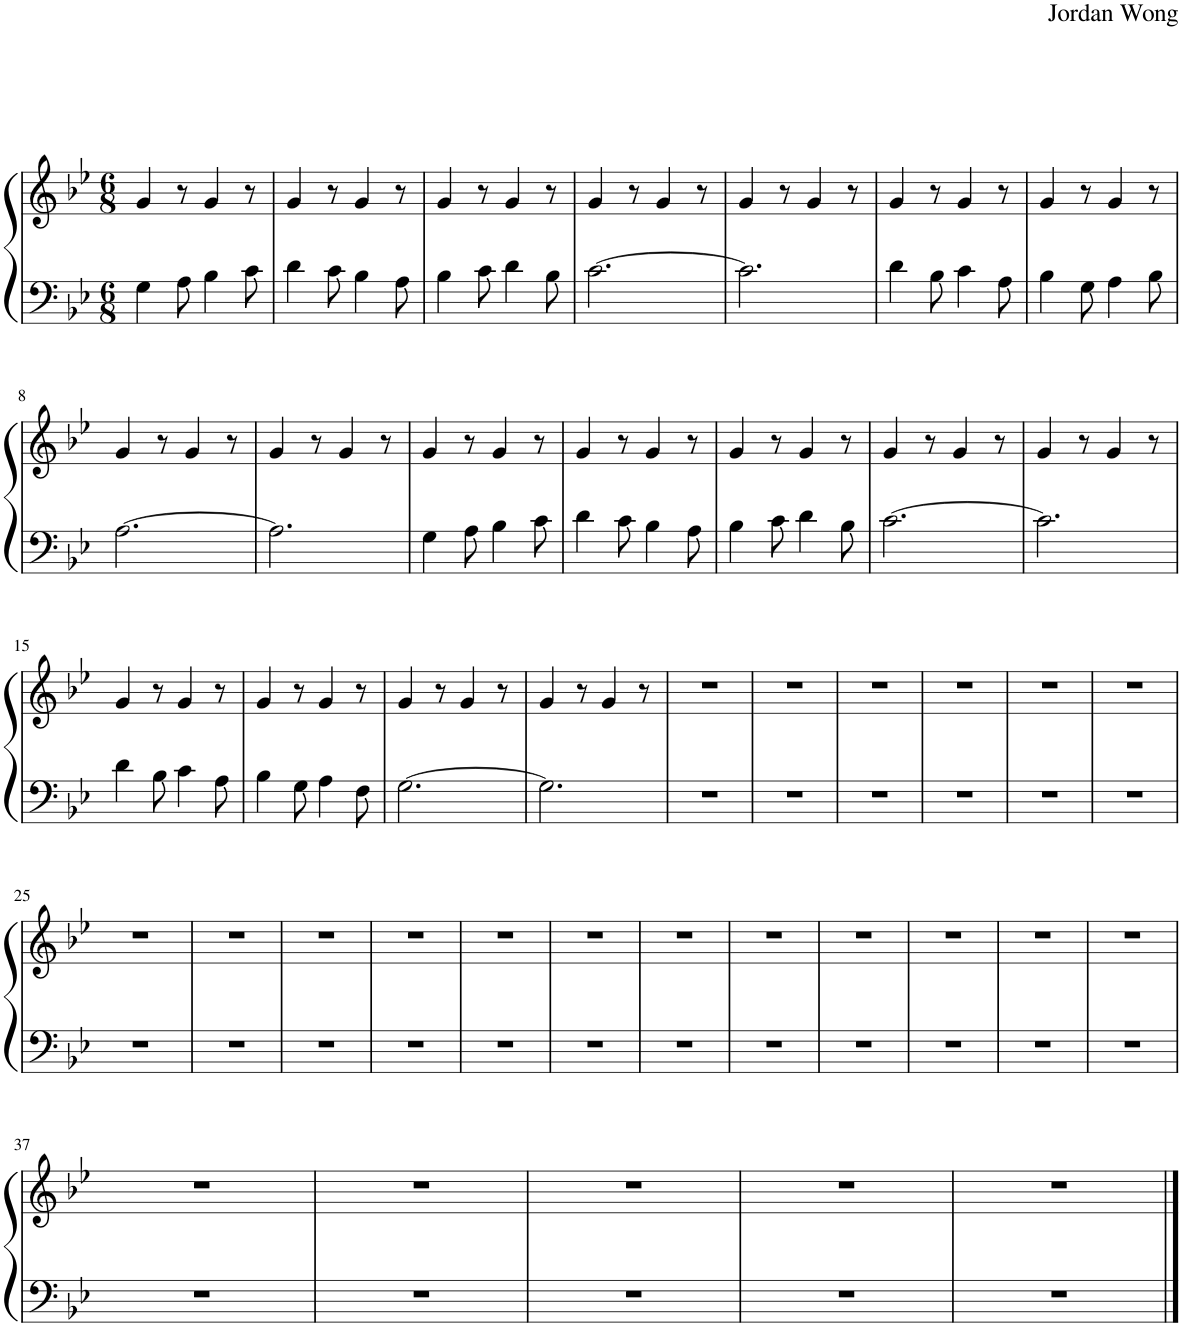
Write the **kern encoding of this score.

**kern	**kern
*part1	*part1
*staff2	*staff1
*I"Piano	*
*I'Pno.	*
*clefF4	*clefG2
*k[b-e-]	*k[b-e-]
*M6/8	*M6/8
=1	=1
4G\	4g/
8A\	8r
4B-\	4g/
8c\	8r
=2	=2
4d\	4g/
8c\	8r
4B-\	4g/
8A\	8r
=3	=3
4B-\	4g/
8c\	8r
4d\	4g/
8B-\	8r
=4	=4
[2.c\	4g/
.	8r
.	4g/
.	8r
=5	=5
2.c\]	4g/
.	8r
.	4g/
.	8r
=6	=6
4d\	4g/
8B-\	8r
4c\	4g/
8A\	8r
=7	=7
4B-\	4g/
8G\	8r
4A\	4g/
8B-\	8r
!!LO:LB:g=z
=8	=8
[2.A\	4g/
.	8r
.	4g/
.	8r
=9	=9
2.A\]	4g/
.	8r
.	4g/
.	8r
=10	=10
4G\	4g/
8A\	8r
4B-\	4g/
8c\	8r
=11	=11
4d\	4g/
8c\	8r
4B-\	4g/
8A\	8r
=12	=12
4B-\	4g/
8c\	8r
4d\	4g/
8B-\	8r
=13	=13
[2.c\	4g/
.	8r
.	4g/
.	8r
=14	=14
2.c\]	4g/
.	8r
.	4g/
.	8r
!!LO:LB:g=z
=15	=15
4d\	4g/
8B-\	8r
4c\	4g/
8A\	8r
=16	=16
4B-\	4g/
8G\	8r
4A\	4g/
8F\	8r
=17	=17
[2.G\	4g/
.	8r
.	4g/
.	8r
=18	=18
2.G\]	4g/
.	8r
.	4g/
.	8r
=19	=19
2.r	2.r
=20	=20
2.r	2.r
=21	=21
2.r	2.r
=22	=22
2.r	2.r
=23	=23
2.r	2.r
=24	=24
2.r	2.r
!!LO:LB:g=z
=25	=25
2.r	2.r
=26	=26
2.r	2.r
=27	=27
2.r	2.r
=28	=28
2.r	2.r
=29	=29
2.r	2.r
=30	=30
2.r	2.r
=31	=31
2.r	2.r
=32	=32
2.r	2.r
=33	=33
2.r	2.r
=34	=34
2.r	2.r
=35	=35
2.r	2.r
=36	=36
2.r	2.r
!!LO:LB:g=z
=37	=37
2.r	2.r
=38	=38
2.r	2.r
=39	=39
2.r	2.r
=40	=40
2.r	2.r
=41	=41
2.r	2.r
==	==
*-	*-
